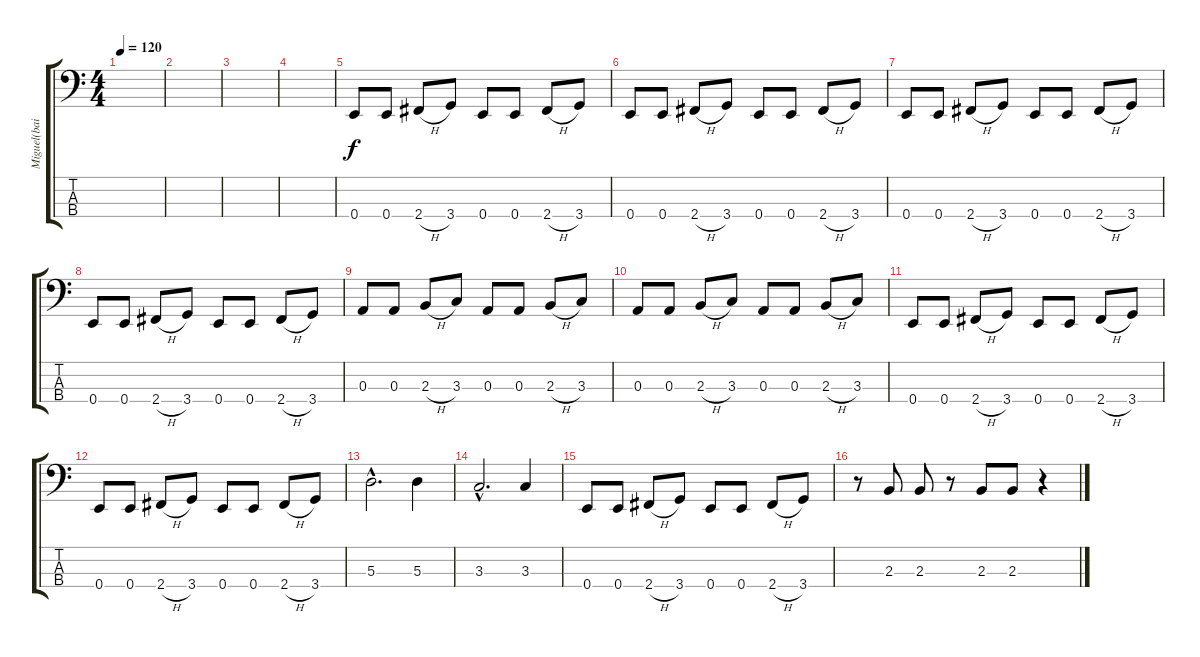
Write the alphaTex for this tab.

\track ("Miguel(baixo)" "Miguel(bai") {instrument electricbassfinger}
\staff {score tabs}
\tuning (G2 D2 A1 E1) {hide}
\ts (4 4)
\tempo 120
\clef f4
\ks c
|
|
|
|
0.4.8 0.4.8 2.4{h}.8 3.4.8 0.4.8 0.4.8 2.4{h}.8 3.4.8 |
0.4.8 0.4.8 2.4{h}.8 3.4.8 0.4.8 0.4.8 2.4{h}.8 3.4.8 |
0.4.8 0.4.8 2.4{h}.8 3.4.8 0.4.8 0.4.8 2.4{h}.8 3.4.8 |
0.4.8 0.4.8 2.4{h}.8 3.4.8 0.4.8 0.4.8 2.4{h}.8 3.4.8 |
0.3.8 0.3.8 2.3{h}.8 3.3.8 0.3.8 0.3.8 2.3{h}.8 3.3.8 |
0.3.8 0.3.8 2.3{h}.8 3.3.8 0.3.8 0.3.8 2.3{h}.8 3.3.8 |
0.4.8 0.4.8 2.4{h}.8 3.4.8 0.4.8 0.4.8 2.4{h}.8 3.4.8 |
0.4.8 0.4.8 2.4{h}.8 3.4.8 0.4.8 0.4.8 2.4{h}.8 3.4.8 |
5.3{hac}.2{d} 5.3.4 |
3.3{hac}.2{d} 3.3.4 |
0.4.8 0.4.8 2.4{h}.8 3.4.8 0.4.8 0.4.8 2.4{h}.8 3.4.8 |
r.8 2.3.8 2.3.8 r.8 2.3.8 2.3.8 r.4
